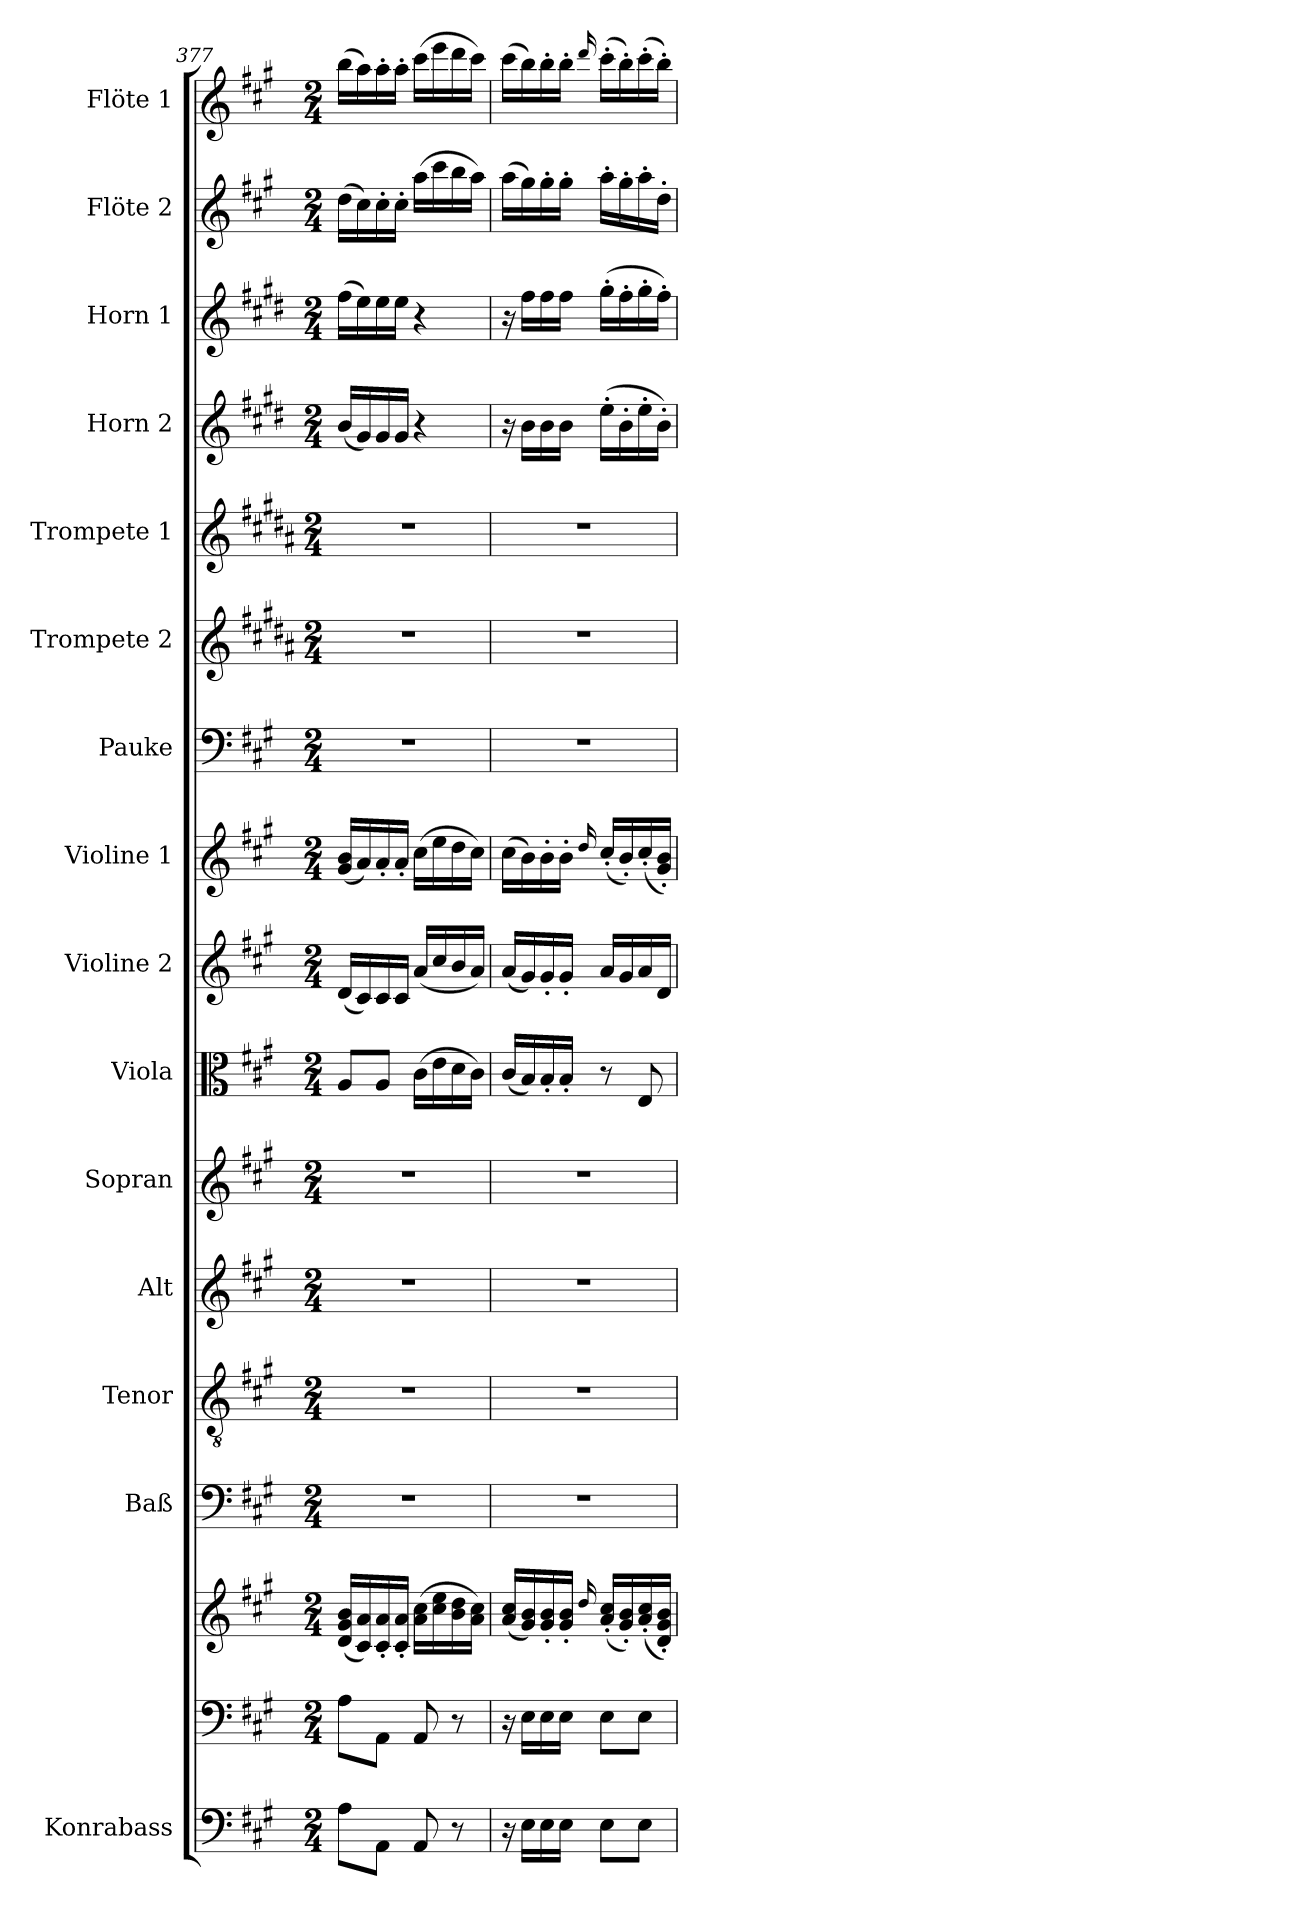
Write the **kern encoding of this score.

**kern	**kern	**kern	**kern	**kern	**kern	**kern	**kern	**kern	**kern	**kern	**kern	**kern	**kern	**kern	**kern	**kern
*part16	*part15	*part15	*part14	*part13	*part12	*part11	*part10	*part9	*part8	*part7	*part6	*part5	*part4	*part3	*part2	*part1
*staff17	*staff16	*staff15	*staff14	*staff13	*staff12	*staff11	*staff10	*staff9	*staff8	*staff7	*staff6	*staff5	*staff4	*staff3	*staff2	*staff1
*I"Konrabass	*	*	*I"Baß	*I"Tenor	*I"Alt	*I"Sopran	*I"Viola	*I"Violine 2	*I"Violine 1	*I"Pauke	*I"Trompete 2	*I"Trompete 1	*I"Horn 2	*I"Horn 1	*I"Flöte 2	*I"Flöte 1
*I'Kb.	*	*	*I'Baß	*I'Ten	*I'Alt	*I'Sop	*I'Vla.	*I'Vln. 2	*I'Vln. 1	*I'Pk.	*I'Trp. 2	*I'Trp. 1	*I'Hrn. 2	*I'Hrn. 1	*I'Fl. 2	*I'Fl. 1
*clefF4	*clefF4	*clefG2	*clefF4	*clefGv2	*clefG2	*clefG2	*clefC3	*clefG2	*clefG2	*clefF4	*clefG2	*clefG2	*clefG2	*clefG2	*clefG2	*clefG2
*ITrd7c12	*	*	*	*	*	*	*	*	*	*	*ITrd1c2	*ITrd1c2	*ITrd4c7	*ITrd4c7	*	*
*k[f#c#g#]	*k[f#c#g#]	*k[f#c#g#]	*k[f#c#g#]	*k[f#c#g#]	*k[f#c#g#]	*k[f#c#g#]	*k[f#c#g#]	*k[f#c#g#]	*k[f#c#g#]	*k[f#c#g#]	*k[f#c#g#]	*k[f#c#g#]	*k[f#c#g#]	*k[f#c#g#]	*k[f#c#g#]	*k[f#c#g#]
*A:	*A:	*A:	*A:	*A:	*A:	*A:	*A:	*A:	*A:	*A:	*A:	*A:	*A:	*A:	*A:	*A:
*M2/4	*M2/4	*M2/4	*M2/4	*M2/4	*M2/4	*M2/4	*M2/4	*M2/4	*M2/4	*M2/4	*M2/4	*M2/4	*M2/4	*M2/4	*M2/4	*M2/4
=377	=377	=377	=377	=377	=377	=377	=377	=377	=377	=377	=377	=377	=377	=377	=377	=377
8AA\L	8A\L	(<16d/ 16g#/ 16b/LL	2r	2r	2r	2r	8A/L	(<16d/LL	(<16g#/ 16b/LL	2r	2r	2r	(<16e/LL	(>16b\LL	(>16dd\LL	(>16bb\LL
.	.	16c#/ 16a/)	.	.	.	.	.	16c#/)	16a/)	.	.	.	16c#/)	16a\)	16cc#\)	16aa\)
8AAA\J	8AA\J	16c#/'< 16a/'<	.	.	.	.	8A/J	16c#/	16a'</	.	.	.	16c#/	16a\	16cc#'>\	16aa'>\
.	.	16c#/'< 16a/'<JJ	.	.	.	.	.	16c#/JJ	16a'</JJ	.	.	.	16c#/JJ	16a\JJ	16cc#'>\JJ	16aa'>\JJ
8AAA/	8AA/	(>16a\ 16cc#\LL	.	.	.	.	(>16c#\LL	(<16a/LL	(>16cc#\LL	.	.	.	4r	4r	(>16aa\LL	(>16ccc#\LL
.	.	16cc#\ 16ee\	.	.	.	.	16e\	16cc#/	16ee\	.	.	.	.	.	16ccc#\	16eee\
8r	8r	16b\ 16dd\	.	.	.	.	16d\	16b/	16dd\	.	.	.	.	.	16bb\	16ddd\
.	.	16a\ 16cc#\JJ)	.	.	.	.	16c#\JJ)	16a/JJ)	16cc#\JJ)	.	.	.	.	.	16aa\JJ)	16ccc#\JJ)
!!LO:PB:g=z
=378	=378	=378	=378	=378	=378	=378	=378	=378	=378	=378	=378	=378	=378	=378	=378	=378
16r	16r	(<16a/ 16cc#/LL	2r	2r	2r	2r	(<16c#/LL	(<16a/LL	(>16cc#\LL	2r	2r	2r	16r	16r	(>16aa\LL	(>16ccc#\LL
16EE\LL	16E\LL	16g#/ 16b/)	.	.	.	.	16B/)	16g#/)	16b\)	.	.	.	16e\LL	16b\LL	16gg#\)	16bb\)
16EE\	16E\	16g#/'< 16b/'<	.	.	.	.	16B'</	16g#'</	16b'>\	.	.	.	16e\	16b\	16gg#'>\	16bb'>\
16EE\JJ	16E\JJ	16g#/'< 16b/'<JJ	.	.	.	.	16B'</JJ	16g#'</JJ	16b'>\JJ	.	.	.	16e\JJ	16b\JJ	16gg#'>\JJ	16bb'>\JJ
.	.	16qqdd/	.	.	.	.	.	.	16qqdd/	.	.	.	.	.	.	16qqddd/
8EE\L	8E\L	(<16a/'< 16cc#/'<LL	.	.	.	.	8r	16a/LL	(<16cc#'</LL	.	.	.	(>16a'>\LL	(>16cc#'>\LL	16aa'>\LL	(>16ccc#'>\LL
.	.	16g#/'< 16b/'<)	.	.	.	.	.	16g#/	16b'</)	.	.	.	16e'>\	16b'>\	16gg#'>\	16bb'>\)
8EE\J	8E\J	(<16a/'< 16cc#/'<	.	.	.	.	8E/	16a/	(<16cc#'</	.	.	.	16a'>\	16cc#'>\	16aa'>\	(>16ccc#'>\
.	.	16d/'< 16g#/'< 16b/'<JJ)	.	.	.	.	.	16d/JJ	16g#/'< 16b/'<JJ)	.	.	.	16e'>\JJ)	16b'>\JJ)	16dd'>\JJ	16bb'>\JJ)
=	=	=	=	=	=	=	=	=	=	=	=	=	=	=	=	=
*-	*-	*-	*-	*-	*-	*-	*-	*-	*-	*-	*-	*-	*-	*-	*-	*-
